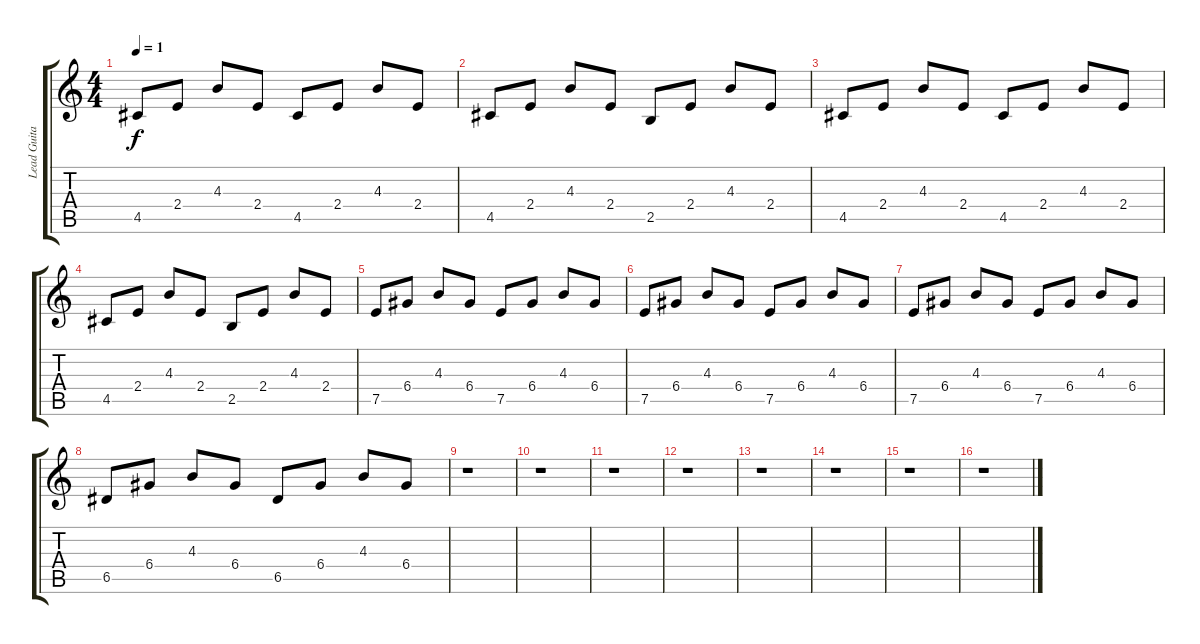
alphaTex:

\track ("Lead Guitar 1" "Lead Guita") {instrument electricguitarjazz}
\staff {score tabs}
\tuning (E4 B3 G3 D3 A2 D2) {hide}
\ts (4 4)
\tempo 1
\clef g2
\ks c
4.5.8{dy f} 2.4.8 4.3.8 2.4.8 4.5.8 2.4.8 4.3.8 2.4.8 |
4.5.8 2.4.8 4.3.8 2.4.8 2.5.8 2.4.8 4.3.8 2.4.8 |
4.5.8 2.4.8 4.3.8 2.4.8 4.5.8 2.4.8 4.3.8 2.4.8 |
4.5.8 2.4.8 4.3.8 2.4.8 2.5.8 2.4.8 4.3.8 2.4.8 |
7.5.8 6.4.8 4.3.8 6.4.8 7.5.8 6.4.8 4.3.8 6.4.8 |
7.5.8 6.4.8 4.3.8 6.4.8 7.5.8 6.4.8 4.3.8 6.4.8 |
7.5.8 6.4.8 4.3.8 6.4.8 7.5.8 6.4.8 4.3.8 6.4.8 |
6.5.8 6.4.8 4.3.8 6.4.8 6.5.8 6.4.8 4.3.8 6.4.8 |
r.1 |
r.1 |
r.1 |
r.1 |
r.1 |
r.1 |
r.1 |
r.1
